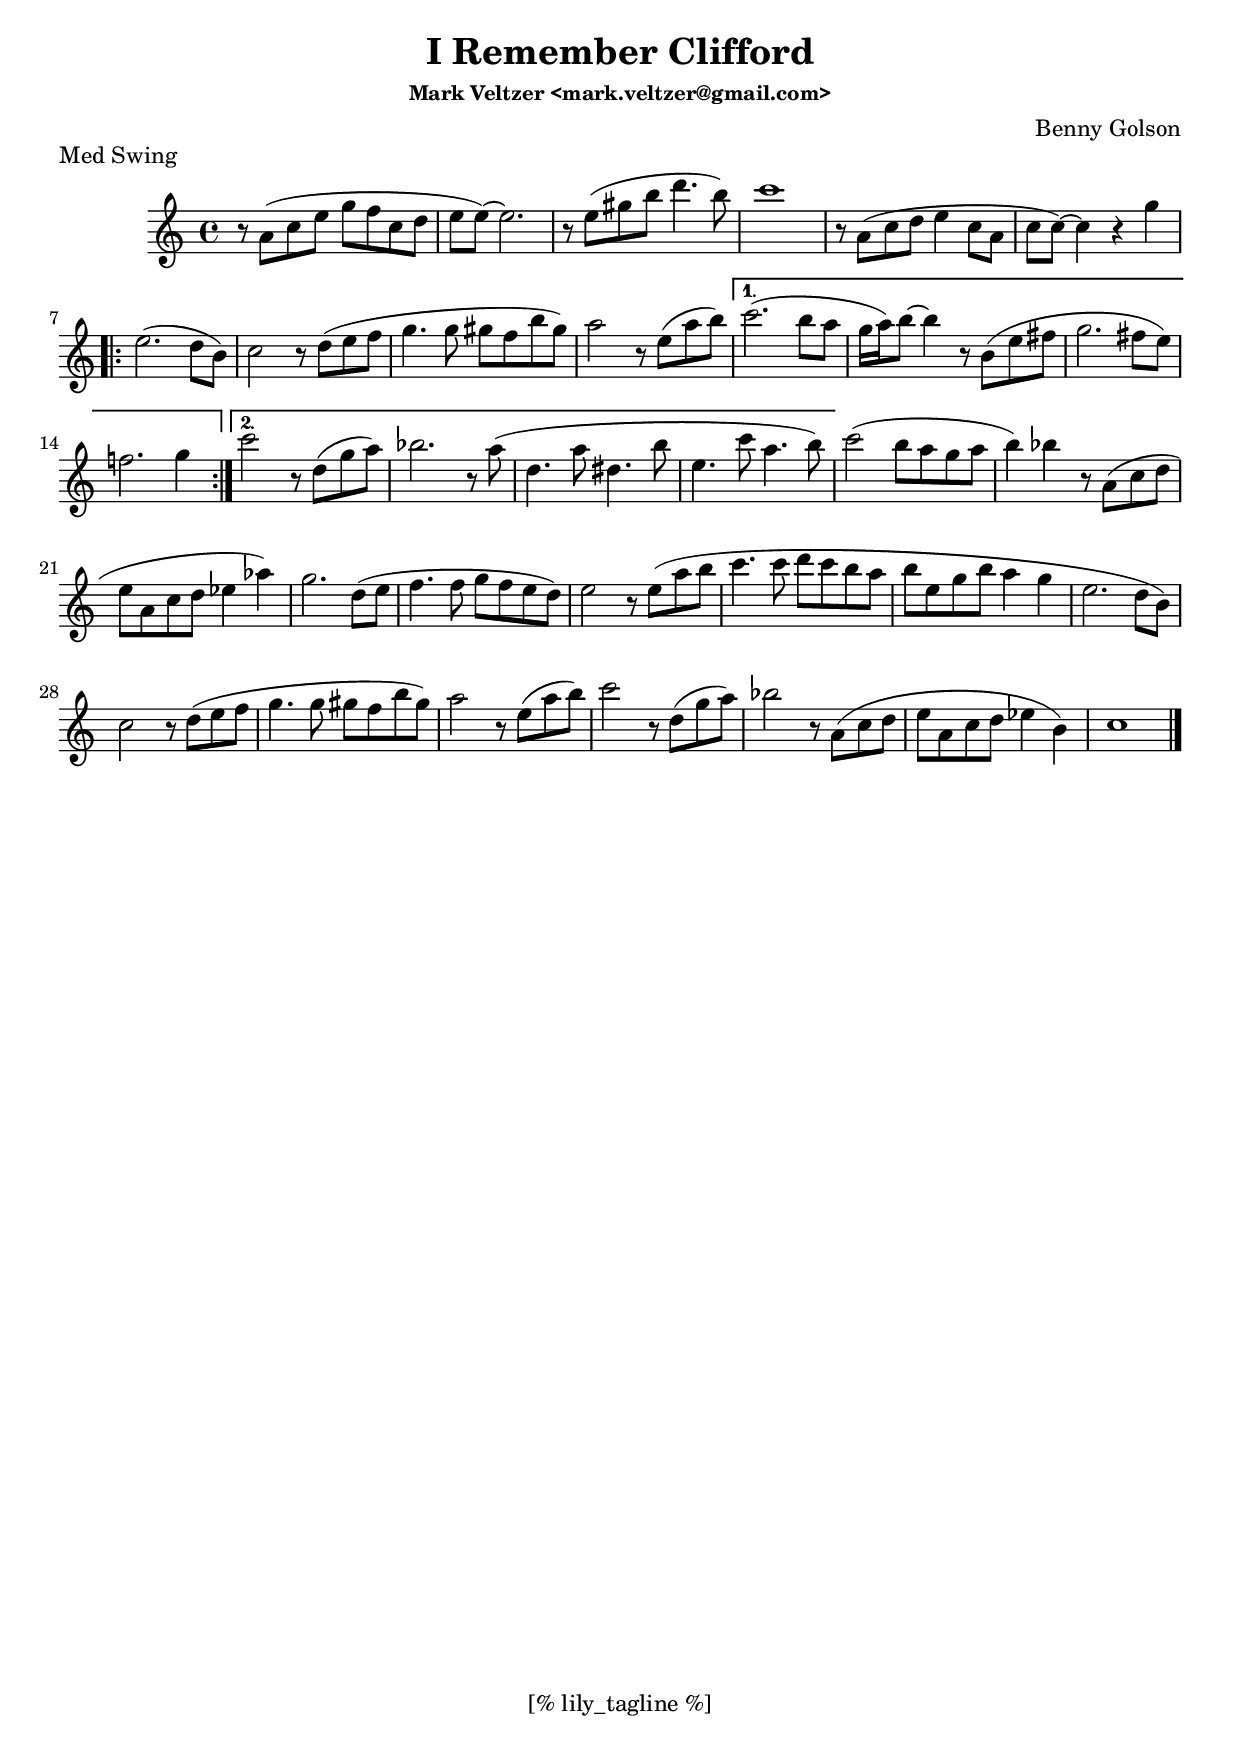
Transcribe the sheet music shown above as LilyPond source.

\include "lilypond/include/common.lyi"
\header {
	filename="[% target_node %]"
	title="I Remember Clifford"
	subtitle=""
	composer="Benny Golson"
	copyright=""
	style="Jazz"
	piece="Med Swing"

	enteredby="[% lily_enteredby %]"
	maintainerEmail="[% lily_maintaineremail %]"
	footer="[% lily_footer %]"
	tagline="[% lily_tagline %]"
}

tune=\relative c'' {
	\key c \major
	\time 4/4

	r8 a ( c e g f c d | e e ~ ) e2. | r8 e ( gis b d4. b8 ) | c1 |
	r8 a, ( c d e4 c8 a | c8 c ~ ) c4 r4 g' |
	\repeat volta 2 {
		e2. ( d8 b ) | c2 r8 d ( e f | g4. g8 gis f b gis ) | a2 r8 e ( a b ) |
	}
	\alternative {
		{ c2. ( b8 a | g16 a ) b8 ~ b4 r8 b, ( e fis | g2. fis8 e ) | f!2. g4 }
		{ c2 r8 d,8 ( g a ) | bes2. r8 a ( | d,4. a'8 dis,4. b'8 | e,4. c'8 a4. b8 ) | }
	}
	c2 ( b8 a g a | b4 ) bes r8 a, ( c d | e a, c d ees4 aes ) | g2. d8 ( e |
	f4. f8 g f e d ) | e2 r8 e ( a b | c4. c8 d c b a | b e, g b a4 g |
	e2. d8 b ) | c2 r8 d ( e f | g4. g8 gis f b gis ) | a2 r8 e ( a b ) |
	c2 r8 d, ( g a ) | bes2 r8 a, ( c d | e a, c d ees4 b ) | c1 \bar "|."
}

\score {
	<<
		\context Staff \tune
	>>
	\midi {}
	\layout {}
}
